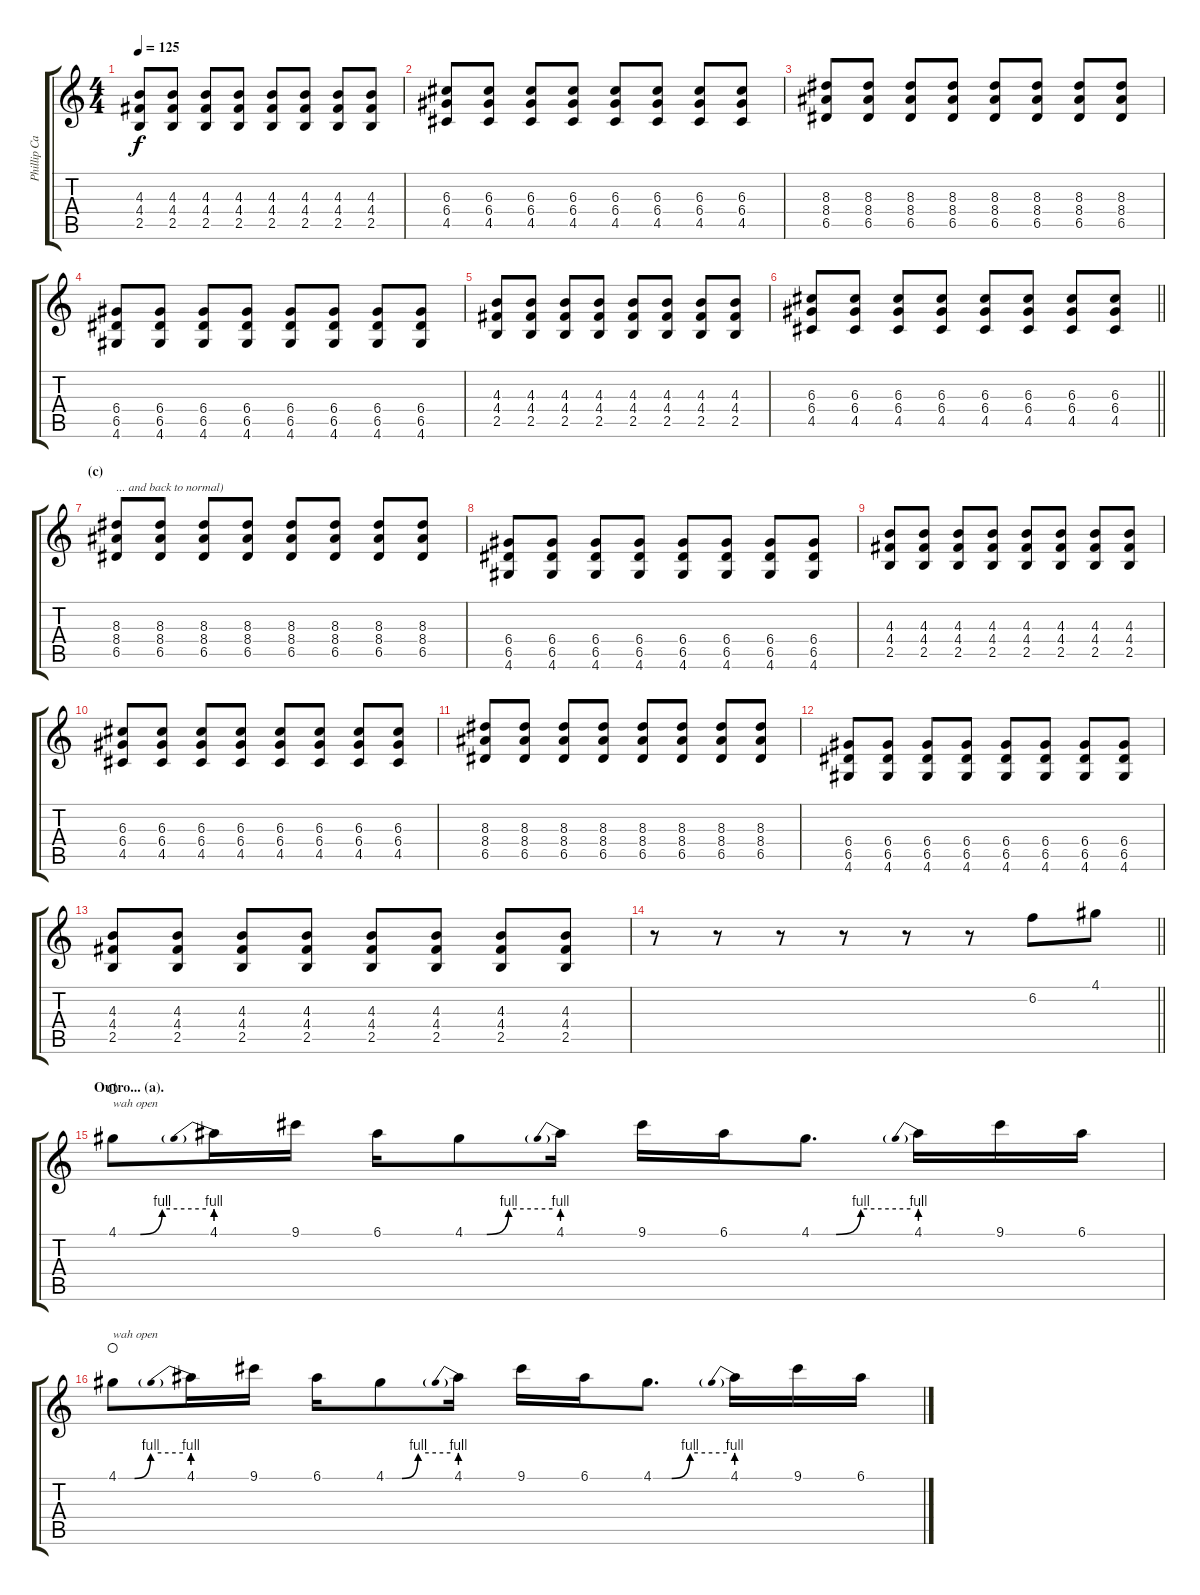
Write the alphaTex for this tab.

\track ("Phillip Campbell (lead)" "Phillip Ca") {instrument overdrivenguitar}
\staff {score tabs}
\tuning (E4 B3 G3 D3 A2 E2) {hide}
\ts (4 4)
\tempo 125
\clef g2
\ks c
(4.3 4.4 2.5).8{dy f} (4.3 4.4 2.5).8 (4.3 4.4 2.5).8 (4.3 4.4 2.5).8 (4.3 4.4 2.5).8 (4.3 4.4 2.5).8 (4.3 4.4 2.5).8 (4.3 4.4 2.5).8 |
(6.3 6.4 4.5).8 (6.3 6.4 4.5).8 (6.3 6.4 4.5).8 (6.3 6.4 4.5).8 (6.3 6.4 4.5).8 (6.3 6.4 4.5).8 (6.3 6.4 4.5).8 (6.3 6.4 4.5).8 |
(8.3 8.4 6.5).8 (8.3 8.4 6.5).8 (8.3 8.4 6.5).8 (8.3 8.4 6.5).8 (8.3 8.4 6.5).8 (8.3 8.4 6.5).8 (8.3 8.4 6.5).8 (8.3 8.4 6.5).8 |
(6.4 6.5 4.6).8 (6.4 6.5 4.6).8 (6.4 6.5 4.6).8 (6.4 6.5 4.6).8 (6.4 6.5 4.6).8 (6.4 6.5 4.6).8 (6.4 6.5 4.6).8 (6.4 6.5 4.6).8 |
(4.3 4.4 2.5).8 (4.3 4.4 2.5).8 (4.3 4.4 2.5).8 (4.3 4.4 2.5).8 (4.3 4.4 2.5).8 (4.3 4.4 2.5).8 (4.3 4.4 2.5).8 (4.3 4.4 2.5).8 |
\barLineRight lightlight
(6.3 6.4 4.5).8 (6.3 6.4 4.5).8 (6.3 6.4 4.5).8 (6.3 6.4 4.5).8 (6.3 6.4 4.5).8 (6.3 6.4 4.5).8 (6.3 6.4 4.5).8 (6.3 6.4 4.5).8 |
\section ("" "(c)")
(8.3 8.4 6.5).8{txt "... and back to normal)"} (8.3 8.4 6.5).8 (8.3 8.4 6.5).8 (8.3 8.4 6.5).8 (8.3 8.4 6.5).8 (8.3 8.4 6.5).8 (8.3 8.4 6.5).8 (8.3 8.4 6.5).8 |
(6.4 6.5 4.6).8 (6.4 6.5 4.6).8 (6.4 6.5 4.6).8 (6.4 6.5 4.6).8 (6.4 6.5 4.6).8 (6.4 6.5 4.6).8 (6.4 6.5 4.6).8 (6.4 6.5 4.6).8 |
(4.3 4.4 2.5).8 (4.3 4.4 2.5).8 (4.3 4.4 2.5).8 (4.3 4.4 2.5).8 (4.3 4.4 2.5).8 (4.3 4.4 2.5).8 (4.3 4.4 2.5).8 (4.3 4.4 2.5).8 |
(6.3 6.4 4.5).8 (6.3 6.4 4.5).8 (6.3 6.4 4.5).8 (6.3 6.4 4.5).8 (6.3 6.4 4.5).8 (6.3 6.4 4.5).8 (6.3 6.4 4.5).8 (6.3 6.4 4.5).8 |
(8.3 8.4 6.5).8 (8.3 8.4 6.5).8 (8.3 8.4 6.5).8 (8.3 8.4 6.5).8 (8.3 8.4 6.5).8 (8.3 8.4 6.5).8 (8.3 8.4 6.5).8 (8.3 8.4 6.5).8 |
(6.4 6.5 4.6).8 (6.4 6.5 4.6).8 (6.4 6.5 4.6).8 (6.4 6.5 4.6).8 (6.4 6.5 4.6).8 (6.4 6.5 4.6).8 (6.4 6.5 4.6).8 (6.4 6.5 4.6).8 |
(4.3 4.4 2.5).8 (4.3 4.4 2.5).8 (4.3 4.4 2.5).8 (4.3 4.4 2.5).8 (4.3 4.4 2.5).8 (4.3 4.4 2.5).8 (4.3 4.4 2.5).8 (4.3 4.4 2.5).8 |
\barLineRight lightlight
r.8 r.8 r.8{volume 6} r.8 r.8 r.8 6.2.8{volume 16} 4.1.8 |
\section ("" "Outro... (a).")
4.1{be (custom 0 0 15 0 30 4 60 4)}.8{txt "wah open" waho} 4.1{be (prebend 0 4 60 4)}.16 9.1.16 6.1.16 4.1{be (custom 0 0 15 0 30 4 60 4)}.8 4.1{be (prebend 0 4 60 4)}.16 9.1.16 6.1.16 4.1{be (custom 0 0 15 0 30 4 60 4)}.8{d} 4.1{be (prebend 0 4 60 4)}.16 9.1.16 6.1.16 |
4.1{be (custom 0 0 15 0 30 4 60 4)}.8{txt "wah open" waho} 4.1{be (prebend 0 4 60 4)}.16 9.1.16 6.1.16 4.1{be (custom 0 0 15 0 30 4 60 4)}.8 4.1{be (prebend 0 4 60 4)}.16 9.1.16 6.1.16 4.1{be (custom 0 0 15 0 30 4 60 4)}.8{d} 4.1{be (prebend 0 4 60 4)}.16 9.1.16 6.1.16
